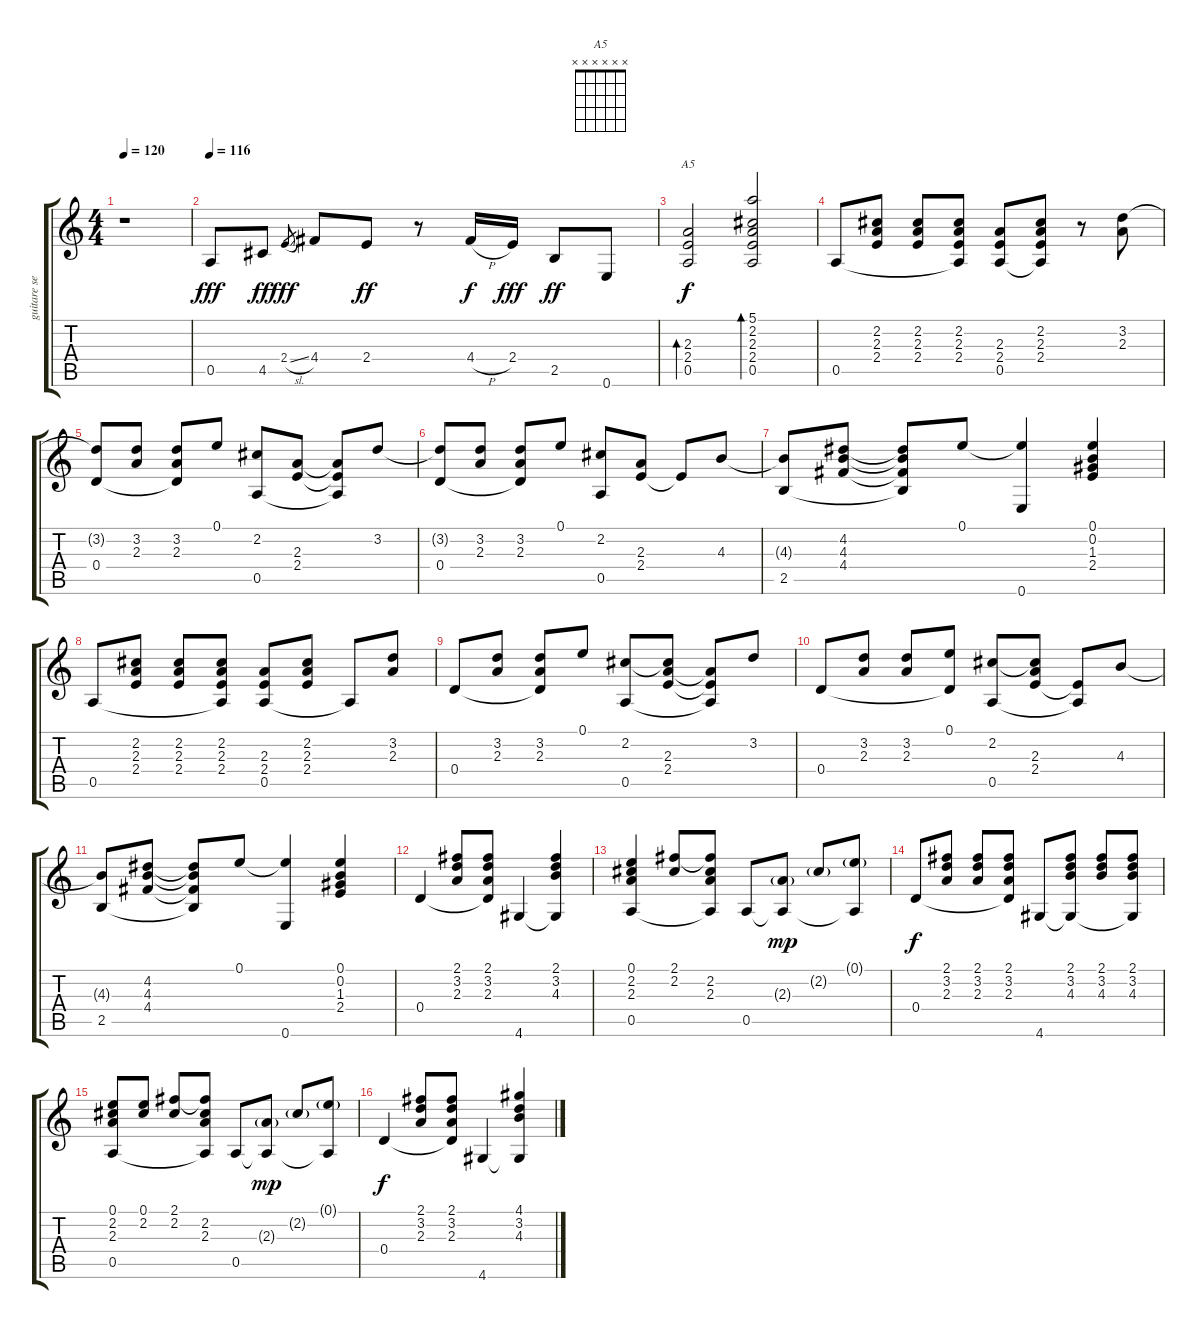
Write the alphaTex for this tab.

\track ("guitare seule" "guitare se") {instrument acousticguitarnylon}
\staff {score tabs}
\tuning (E4 B3 G3 D3 A2 E2) {hide}
\chord ("A5" x x x x x x)
\ts (4 4)
\tempo 120
\clef g2
\ks c
r.1{dy fff instrument acousticguitarnylon} |
\tempo 116
0.5.8 4.5.8{dy ff} 2.4{sl}.8{gr dy fff} 4.4.8 2.4.8{dy ff} r.8 4.4{h}.16{dy f} 2.4.16{dy fff} 2.5.8{dy ff} 0.6.8 |
(2.3 2.4 0.5).2{bd 120 ch "A5" dy f} (5.1 2.2 2.3 2.4 0.5).2{bd 120} |
0.5.8 (2.2 2.3 2.4).8 (2.2 2.3 2.4).8 (2.2 2.3 2.4 0.5{t}).8 (2.3 2.4 0.5).8 (2.2 2.3 2.4 0.5{t}).8 r.8 (3.2 2.3).8 |
(3.2{t} 0.4).8 (3.2 2.3).8 (3.2 2.3 0.4{t}).8 0.1.8 (2.2 0.5).8 (2.3 2.4).8 (2.3{t} 2.4{t} 0.5{t}).8 3.2.8 |
(3.2{t} 0.4).8 (3.2 2.3).8 (3.2 2.3 0.4{t}).8 0.1.8 (2.2 0.5).8 (2.3 2.4).8 2.4{t}.8 4.3.8 |
(4.3{t} 2.5).8 (4.2 4.3 4.4).8 (4.2{t} 4.3{t} 4.4{t} 2.5{t}).8 0.1.8 (0.1{t} 0.6).4 (0.1 0.2 1.3 2.4).4 |
0.5.8 (2.2 2.3 2.4).8 (2.2 2.3 2.4).8 (2.2 2.3 2.4 0.5{t}).8 (2.3 2.4 0.5).8 (2.2 2.3 2.4).8 0.5{t}.8 (3.2 2.3).8 |
0.4.8 (3.2 2.3).8 (3.2 2.3 0.4{t}).8 0.1.8 (2.2 0.5).8 (2.2{t} 2.3 2.4).8 (2.3{t} 2.4{t} 0.5{t}).8 3.2.8 |
0.4.8 (3.2 2.3).8 (3.2 2.3).8 (0.1 0.4{t}).8 (2.2 0.5).8 (2.2{t} 2.3 2.4).8 (2.4{t} 0.5{t}).8 4.3.8 |
(4.3{t} 2.5).8 (4.2 4.3 4.4).8 (4.2{t} 4.3{t} 4.4{t} 2.5{t}).8 0.1.8 (0.1{t} 0.6).4 (0.1 0.2 1.3 2.4).4 |
0.4.4 (2.1 3.2 2.3).8 (2.1 3.2 2.3 0.4{t}).8 4.6.4 (2.1 3.2 4.3 4.6{t}).4 |
(0.1 2.2 2.3 0.5).4 (2.1 2.2).8 (2.1{t} 2.2 2.3 0.5{t}).8 0.5.8 (2.3{g} 0.5{t}).8{dy mp} 2.2{g}.8 (0.1{g} 0.5{t}).8 |
0.4.8{dy f} (2.1 3.2 2.3).8 (2.1 3.2 2.3).8 (2.1 3.2 2.3 0.4{t}).8 4.6.8 (2.1 3.2 4.3 4.6{t}).8 (2.1 3.2 4.3).8 (2.1 3.2 4.3 4.6{t}).8 |
(0.1 2.2 2.3 0.5).8 (0.1 2.2).8 (2.1 2.2).8 (2.1{t} 2.2 2.3 0.5{t}).8 0.5.8 (2.3{g} 0.5{t}).8{dy mp} 2.2{g}.8 (0.1{g} 0.5{t}).8 |
0.4.4{dy f} (2.1 3.2 2.3).8 (2.1 3.2 2.3 0.4{t}).8 4.6.4 (4.1 3.2 4.3 4.6{t}).4
